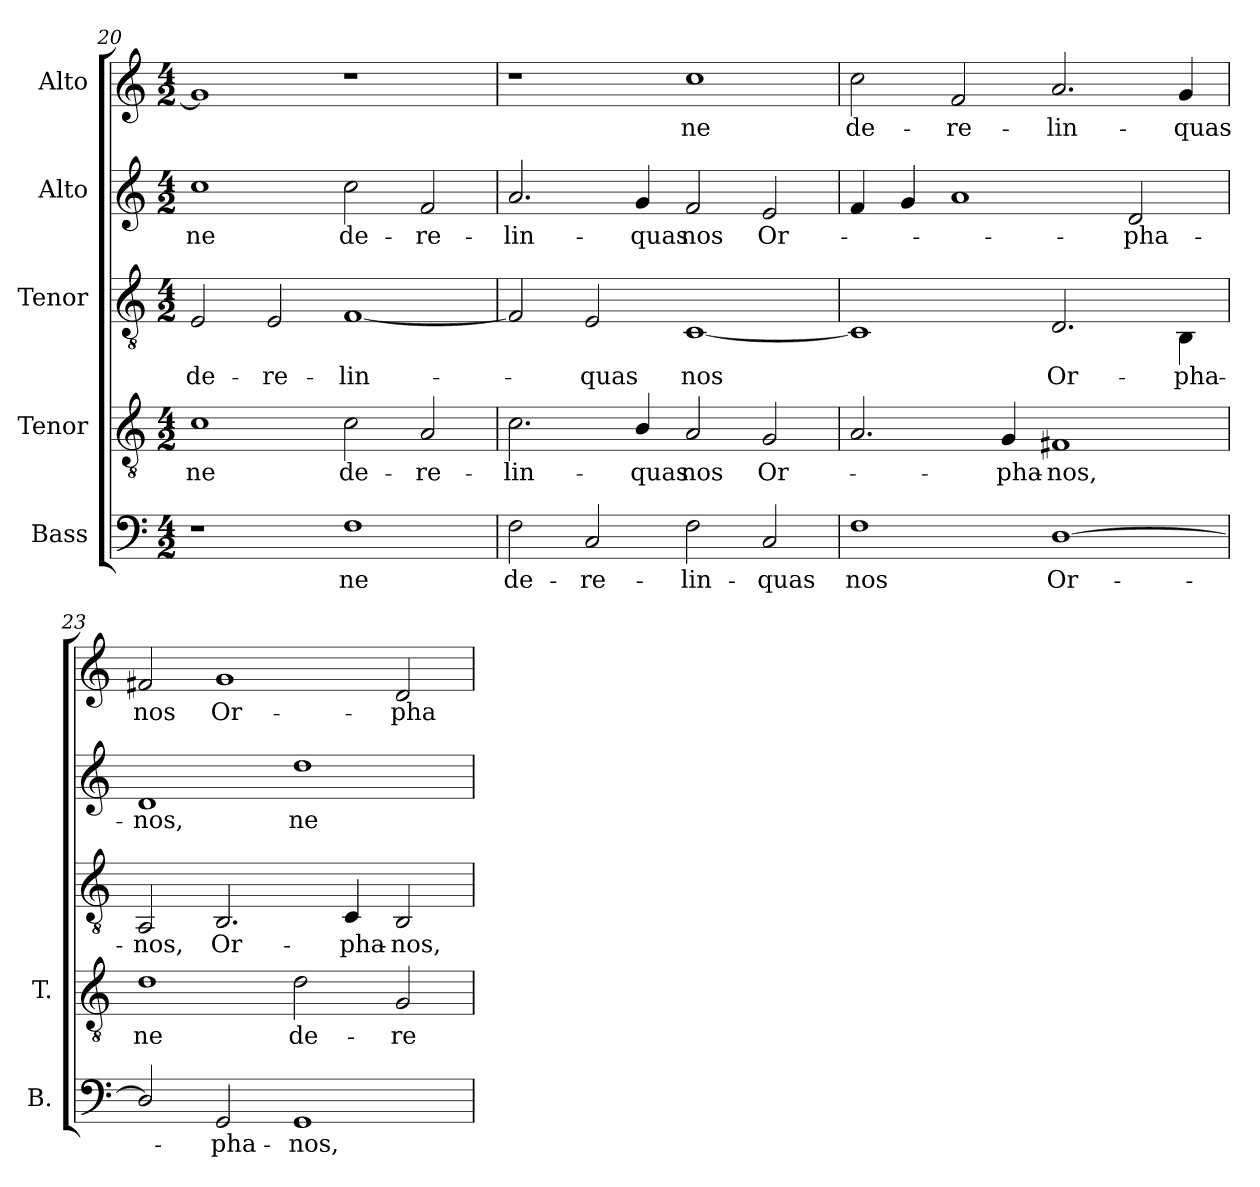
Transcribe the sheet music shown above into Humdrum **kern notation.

**kern	**text	**kern	**text	**kern	**text	**kern	**text	**kern	**text
*part5	*part5	*part4	*part4	*part3	*part3	*part2	*part2	*part1	*part1
*staff5	*staff5	*staff4	*staff4	*staff3	*staff3	*staff2	*staff2	*staff1	*staff1
*I"Bass	*	*I"Tenor	*	*I"Tenor	*	*I"Alto	*	*I"Alto	*
*I'B.	*	*I'T.	*	*	*	*	*	*	*
!!LO:LB:g=z
*clefF4	*	*clefGv2	*	*clefGv2	*	*clefG2	*	*clefG2	*
*	*	*ITrd7c12	*	*	*	*	*	*	*
*k[]	*	*k[]	*	*k[]	*	*k[]	*	*k[]	*
*C:	*	*C:	*	*C:	*	*C:	*	*C:	*
*M4/2	*	*M4/2	*	*M4/2	*	*M4/2	*	*M4/2	*
=20	=20	=20	=20	=20	=20	=20	=20	=20	=20
!	!	!	!LO:LY:b:color=#000000	!	!	!	!	!	!
!	!	!	!	!	!LO:LY:b:color=#000000	!	!	!	!
!	!	!	!	!	!	!	!LO:LY:b:color=#000000	!	!
1r	.	1Ci	ne	2Ei/	de-	1cci	ne	1gi]	.
!	!	!	!	!	!LO:LY:b:color=#000000	!	!	!	!
.	.	.	.	2Ei/	-re-	.	.	.	.
!	!LO:LY:b:color=#000000	!	!	!	!	!	!	!	!
!	!	!	!LO:LY:b:color=#000000	!	!	!	!	!	!
!	!	!	!	!	!LO:LY:b:color=#000000	!	!	!	!
!	!	!	!	!	!	!	!LO:LY:b:color=#000000	!	!
1Fi	ne	2Ci\	de-	[1Fi	-lin-	2cci\	de-	1r	.
!	!	!	!LO:LY:b:color=#000000	!	!	!	!	!	!
!	!	!	!	!	!	!	!LO:LY:b:color=#000000	!	!
.	.	2AAi/	-re-	.	.	2fi/	-re-	.	.
=21	=21	=21	=21	=21	=21	=21	=21	=21	=21
!	!LO:LY:b:color=#000000	!	!	!	!	!	!	!	!
!	!	!	!LO:LY:b:color=#000000	!	!	!	!	!	!
!	!	!	!	!	!	!	!LO:LY:b:color=#000000	!	!
2Fi\	de-	2.Ci\	-lin-	2Fi/]	.	2.ai/	-lin-	1r	.
!	!LO:LY:b:color=#000000	!	!	!	!	!	!	!	!
!	!	!	!	!	!LO:LY:b:color=#000000	!	!	!	!
2Ci/	-re-	.	.	2Ei/	-quas	.	.	.	.
!	!	!	!LO:LY:b:color=#000000	!	!	!	!	!	!
!	!	!	!	!	!	!	!LO:LY:b:color=#000000	!	!
.	.	4BBi/	-quas	.	.	4gi/	-quas	.	.
!	!LO:LY:b:color=#000000	!	!	!	!	!	!	!	!
!	!	!	!LO:LY:b:color=#000000	!	!	!	!	!	!
!	!	!	!	!	!LO:LY:b:color=#000000	!	!	!	!
!	!	!	!	!	!	!	!LO:LY:b:color=#000000	!	!
!	!	!	!	!	!	!	!	!	!LO:LY:b:color=#000000
2Fi\	-lin-	2AAi/	nos	[1Ci	nos	2fi/	nos	1cci	ne
!	!LO:LY:b:color=#000000	!	!	!	!	!	!	!	!
!	!	!	!LO:LY:b:color=#000000	!	!	!	!	!	!
!	!	!	!	!	!	!	!LO:LY:b:color=#000000	!	!
2Ci/	-quas	2GGi/	Or-	.	.	2ei/	Or-	.	.
=22	=22	=22	=22	=22	=22	=22	=22	=22	=22
!	!LO:LY:b:color=#000000	!	!	!	!	!	!	!	!
!	!	!	!	!	!	!	!	!	!LO:LY:b:color=#000000
1Fi	nos	2.AAi/	.	1Ci]	.	4fi/	.	2cci\	de-
.	.	.	.	.	.	4gi/	.	.	.
!	!	!	!	!	!	!	!	!	!LO:LY:b:color=#000000
.	.	.	.	.	.	1ai	.	2fi/	-re-
!	!	!	!LO:LY:b:color=#000000	!	!	!	!	!	!
.	.	4GGi/	-pha-	.	.	.	.	.	.
!	!LO:LY:b:color=#000000	!	!	!	!	!	!	!	!
!	!	!	!LO:LY:b:color=#000000	!	!	!	!	!	!
!	!	!	!	!	!LO:LY:b:color=#000000	!	!	!	!
!	!	!	!	!	!	!	!	!	!LO:LY:b:color=#000000
[1Di	Or-	1FF#Xi	-nos,	2.Di/	Or-	.	.	2.ai/	-lin-
!	!	!	!	!	!	!	!LO:LY:b:color=#000000	!	!
.	.	.	.	.	.	2di/	-pha-	.	.
!	!	!	!	!	!LO:LY:b:color=#000000	!	!	!	!
!	!	!	!	!	!	!	!	!	!LO:LY:b:color=#000000
.	.	.	.	4BBi\	-pha-	.	.	4gi/	-quas
=23	=23	=23	=23	=23	=23	=23	=23	=23	=23
!	!	!	!LO:LY:b:color=#000000	!	!	!	!	!	!
!	!	!	!	!	!LO:LY:b:color=#000000	!	!	!	!
!	!	!	!	!	!	!	!LO:LY:b:color=#000000	!	!
!	!	!	!	!	!	!	!	!	!LO:LY:b:color=#000000
2Di/]	.	1Di	ne	2AAi/	-nos,	1di	-nos,	2f#Xi/	nos
!	!LO:LY:b:color=#000000	!	!	!	!	!	!	!	!
!	!	!	!	!	!LO:LY:b:color=#000000	!	!	!	!
!	!	!	!	!	!	!	!	!	!LO:LY:b:color=#000000
2GGi/	-pha-	.	.	2.BBi/	Or-	.	.	1gi	Or-
!	!LO:LY:b:color=#000000	!	!	!	!	!	!	!	!
!	!	!	!LO:LY:b:color=#000000	!	!	!	!	!	!
!	!	!	!	!	!	!	!LO:LY:b:color=#000000	!	!
1GGi	-nos,	2Di\	de-	.	.	1ddi	ne	.	.
!	!	!	!	!	!LO:LY:b:color=#000000	!	!	!	!
.	.	.	.	4Ci/	-pha-	.	.	.	.
!	!	!	!LO:LY:b:color=#000000	!	!	!	!	!	!
!	!	!	!	!	!LO:LY:b:color=#000000	!	!	!	!
!	!	!	!	!	!	!	!	!	!LO:LY:b:color=#000000
.	.	2GGi/	-re-	2BBi/	-nos,	.	.	2di/	-pha-
=	=	=	=	=	=	=	=	=	=
*-	*-	*-	*-	*-	*-	*-	*-	*-	*-
